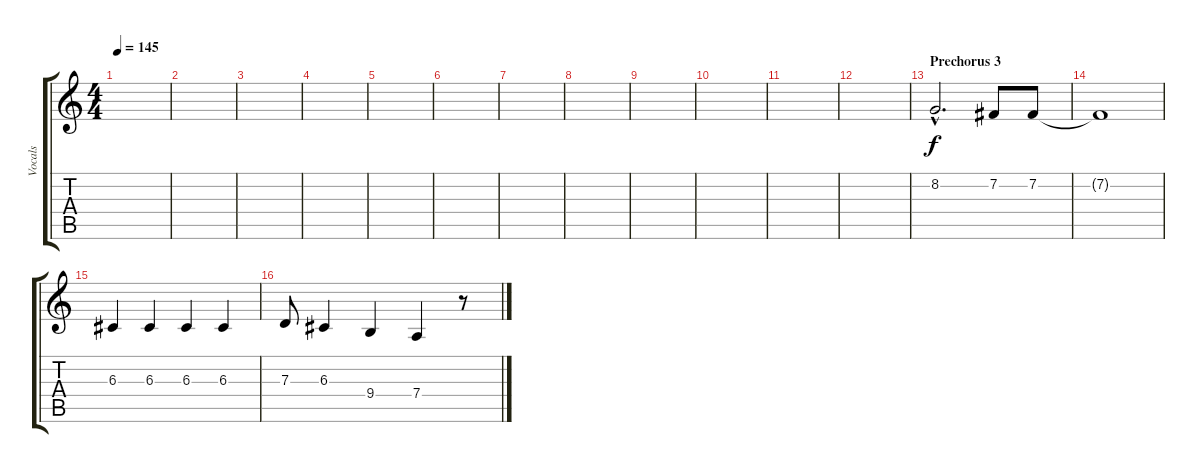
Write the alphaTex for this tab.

\track ("Vocals" "Vocals") {instrument lead2sawtooth}
\staff {score tabs}
\tuning (E4 B3 G3 D3 A2 E2) {hide}
\ts (4 4)
\tempo 145
\clef g2
\ks c
|
|
|
|
\section ("" "")
|
|
|
|
|
|
|
|
\section ("" "Prechorus 3")
8.2{hac}.2{d} 7.2.8 7.2.8 |
7.2{t}.1 |
6.3.4 6.3.4 6.3.4 6.3.4 |
7.3.8 6.3.4 9.4.4 7.4.4 r.8
